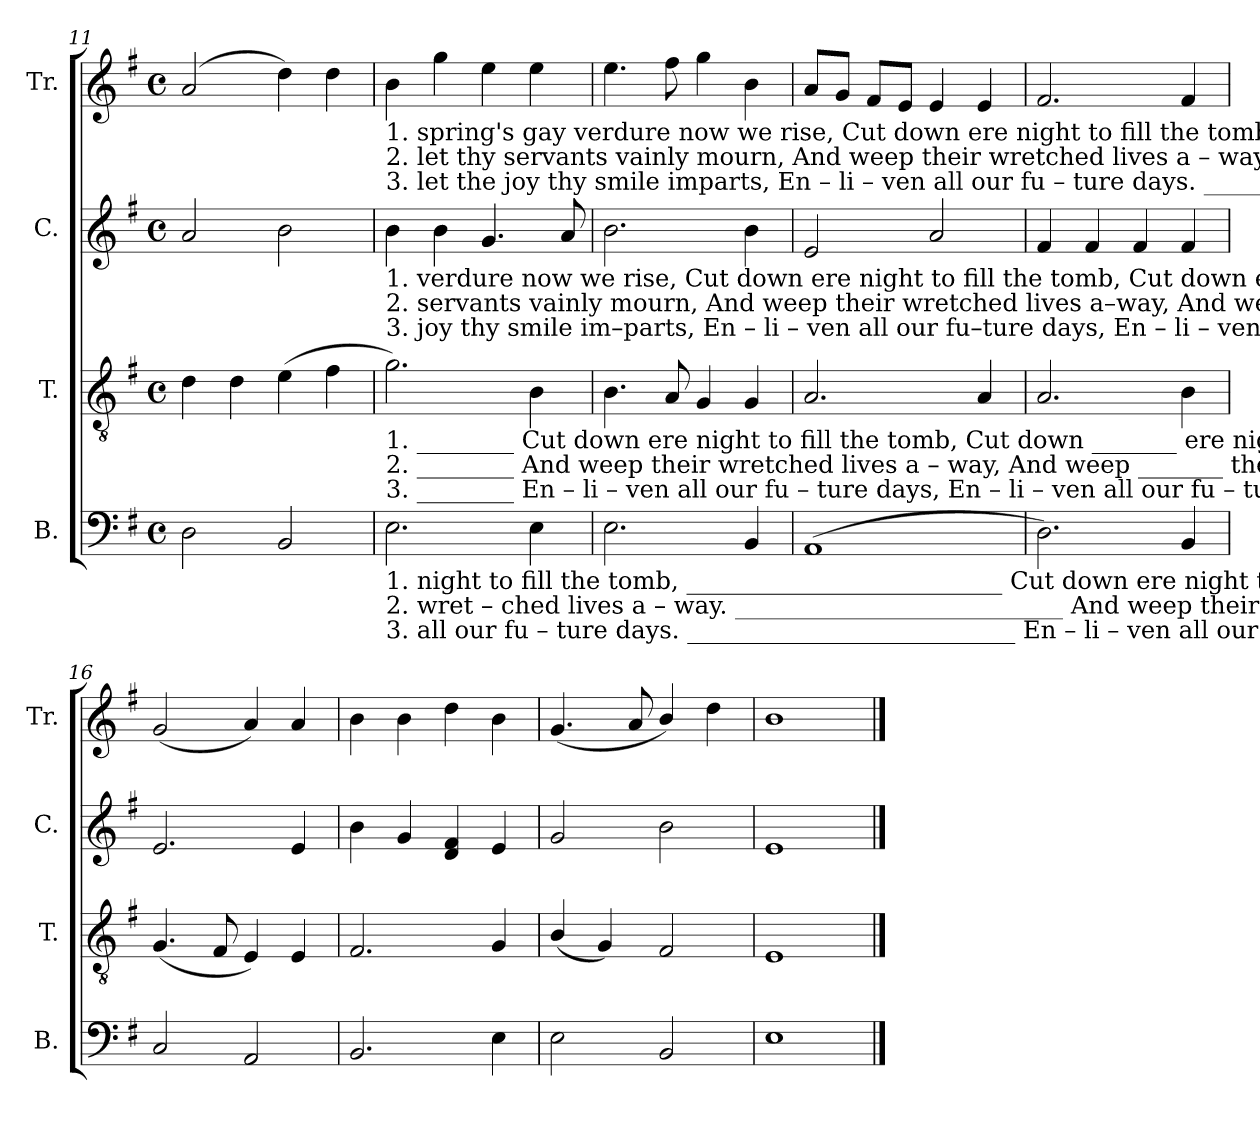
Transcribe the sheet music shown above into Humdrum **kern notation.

**kern	**kern	**kern	**kern
*part4	*part3	*part2	*part1
*staff4	*staff3	*staff2	*staff1
*I"B.	*I"T.	*I"C.	*I"Tr.
*I'B.	*I'T.	*I'C.	*I'Tr.
*clefF4	*clefGv2	*clefG2	*clefG2
*k[f#]	*k[f#]	*k[f#]	*k[f#]
*M4/4	*M4/4	*M4/4	*M4/4
*met(c)	*met(c)	*met(c)	*met(c)
=11	=11	=11	=11
2D\	4d\	2a/	(2a/
.	4d\	.	.
2BB/	(4e\	2b\	4dd\)
.	4f#\	.	4dd\
!!LO:LB:g=z
=12	=12	=12	=12
!	!	!	!LO:TX:b:t=1.  spring's gay verdure now we rise, Cut down ere night  to      fill                the     tomb, _____    Cut  down ere night to fill _________    the    tomb.
!	!	!	!LO:TX:b:t=2.  let thy servants vainly mourn,     And weep their wretched   lives             a   –   way, _______   And weep their wretched lives ____   a  –  way.
!	!	!	!LO:TX:b:t=3.  let  the  joy  thy  smile imparts,     En  –  li  –  ven   all    our      fu      –        ture   days. ______    En – li – ven  all   our   fu        –        ture   days.
!	!	!LO:TX:b:t=1. verdure now we  rise,                Cut     down           ere              night to fill  the  tomb,              Cut down ere night to fill             the          tomb.	!
!	!	!LO:TX:b:t=2.  servants vainly mourn,            And    weep            their           wretched lives a–way,      And weep their wretched lives          a      –     way.	!
!	!	!LO:TX:b:t=3.  joy thy smile im–parts,             En   –   li         –      ven              all our fu–ture   days,               En –  li  – ven all our    fu      –     ture        days.	!
!	!LO:TX:b:t=1. ________       Cut       down ere night to    fill                        the     tomb,          Cut    down _______  ere    night             to      fill ______   the         tomb.	!	!
!	!LO:TX:b:t=2. ________       And   weep their wretched lives                    a    –   way,            And   weep _______  their  wret    –    ched    lives ____   a     –     way.	!	!
!	!LO:TX:b:t=3. ________        En   –   li   –  ven  all   our    fu           –           ture    days,           En   –   li        –       ven      all                our     fu     –      ture       days.	!	!
!LO:TX:b:t=1.  night         to         fill                    the     tomb, __________________________           Cut   down       ere           night             to     fill               the        tomb.	!	!	!
!LO:TX:b:t=2.  wret   –   ched      lives                a   –   way.  ___________________________           And  weep       their         wret    –    ched  lives            a      –    way.	!	!	!
!LO:TX:b:t=3.  all              our        fu         –        ture   days. ___________________________            En   –  li     –    ven           all                 our    fu       –      ture     days.	!	!	!
2.E\	2.g\)	4b\	4b\
.	.	4b\	4gg\
.	.	4.g/	4ee\
4E\	4B\	.	4ee\
.	.	8a/	.
=13	=13	=13	=13
2.E\	4.B\	2.b\	4.ee\
.	8A/	.	8ff#\
.	4G/	.	4gg\
4BB/	4G/	4b\	4b\
=14	=14	=14	=14
(1AA	2.A/	2e/	8a/L
.	.	.	8g/J
.	.	.	8f#/L
.	.	.	8e/J
.	.	2a/	4e/
.	4A/	.	4e/
=15	=15	=15	=15
2.D\)	2.A/	4f#/	2.f#/
.	.	4f#/	.
.	.	4f#/	.
4BB/	4B\	4f#/	4f#/
=16	=16	=16	=16
2C/	(4.G/	2.e/	(2g/
.	8F#/	.	.
2AA/	4E/)	.	4a/)
.	4E/	4e/	4a/
=17	=17	=17	=17
2.BB/	2.F#/	4b\	4b\
.	.	4g/	4b\
.	.	4d/ 4f#/	4dd\
4E\	4G/	4e/	4b\
=18	=18	=18	=18
2E\	(4B/	2g/	(4.g/
.	4G/)	.	.
.	.	.	8a/
2BB/	2F#/	2b\	4b/)
.	.	.	4dd\
=19	=19	=19	=19
1E	1E	1e	1b
==	==	==	==
*-	*-	*-	*-
